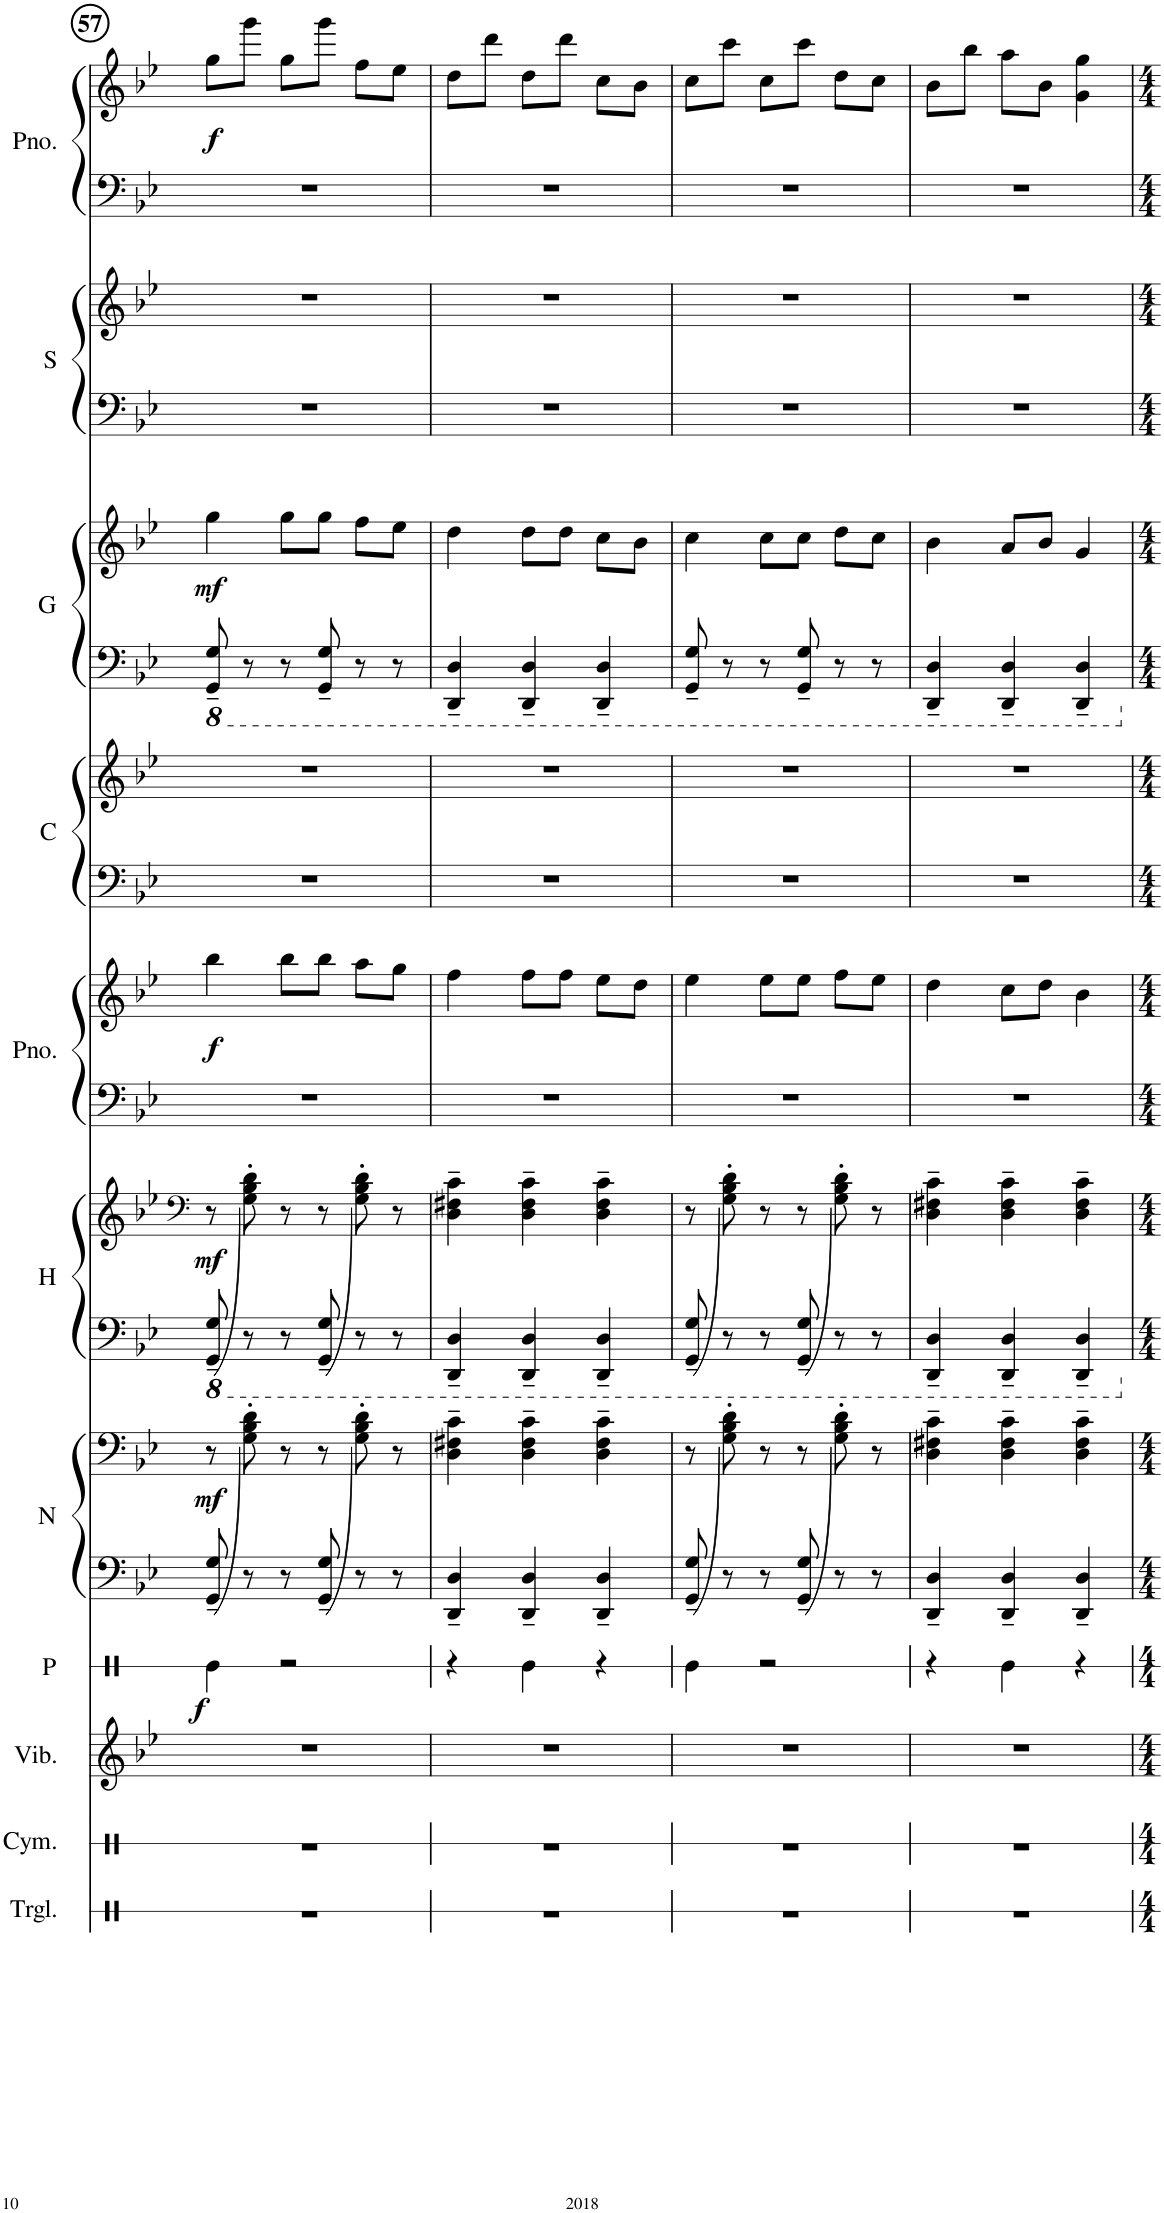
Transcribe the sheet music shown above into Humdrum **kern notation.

**kern	**kern	**kern	**kern	**dynam	**kern	**kern	**dynam	**kern	**kern	**dynam	**kern	**kern	**dynam	**kern	**kern	**kern	**kern	**dynam	**kern	**kern	**kern	**kern	**dynam
*part11	*part10	*part9	*part8	*part8	*part7	*part7	*part7	*part6	*part6	*part6	*part5	*part5	*part5	*part4	*part4	*part3	*part3	*part3	*part2	*part2	*part1	*part1	*part1
*staff18	*staff17	*staff16	*staff15	*staff15	*staff14	*staff13	*staff13/14	*staff12	*staff11	*staff11/12	*staff10	*staff9	*staff9/10	*staff8	*staff7	*staff6	*staff5	*staff5/6	*staff4	*staff3	*staff2	*staff1	*staff1/2
*I"Triangle	*I"Cymbal	*I"Vibraphone	*I"Panda	*	*I"Nate?	*	*	*I"Makeup Cake	*	*	*I"Piano	*	*	*I"Wyoming	*	*I"Dumb One	*	*	*I"SANTA!	*	*I"Piano	*	*
*I'Trgl.	*I'Cym.	*I'Vib.	*I'P	*	*I'N	*	*	*	*	*	*I'Pno.	*	*	*	*	*	*	*	*I'S	*	*I'Pno.	*	*
!!LO:PB:g=z
*clefX	*clefX	*clefG2	*clefX	*	*clefF4	*clefF4	*	*clefF4	*clefF4	*	*clefF4	*clefG2	*	*clefF4	*clefG2	*clefF4	*clefG2	*	*clefF4	*clefG2	*clefF4	*clefG2	*
*k[]	*k[]	*k[b-e-]	*k[]	*	*k[b-e-]	*k[b-e-]	*	*k[b-e-]	*k[b-e-]	*	*k[b-e-]	*k[b-e-]	*	*k[b-e-]	*k[b-e-]	*k[b-e-]	*k[b-e-]	*	*k[b-e-]	*k[b-e-]	*k[b-e-]	*k[b-e-]	*
*M3/4	*M3/4	*M3/4	*M3/4	*	*M3/4	*M3/4	*	*M3/4	*M3/4	*	*M3/4	*M3/4	*	*M3/4	*M3/4	*M3/4	*M3/4	*	*M3/4	*M3/4	*M3/4	*M3/4	*
*	*	*	*	*	*	*	*	*8ba	*	*	*	*	*	*	*	*	*	*	*	*	*	*	*
*	*	*	*	*	*	*	*	*	*	*	*	*	*	*	*	*8ba	*	*	*	*	*	*	*
=57	=57	=57	=57	=57	=57	=57	=57	=57	=57	=57	=57	=57	=57	=57	=57	=57	=57	=57	=57	=57	=57	=57	=57
!	!	!	!	!LO:DY:b	!	!	!LO:DY:b	!	!	!LO:DY:b	!	!	!LO:DY:b	!	!	!	!	!LO:DY:b	!	!	!	!	!LO:DY:b
2.r	2.r	2.r	4Re\	f	(8GG/~ 8G/~	8r	mf	(8GGG/~ 8GG/~	8r	mf	2.r	4bb-\	f	2.r	2.r	8GGG/~ 8GG/~	4gg\	mf	2.r	2.r	2.r	8gg\L	f
.	.	.	.	.	8r	8G\' 8B-\' 8d\'	.	8r	(8G\' 8B-\' 8d\'	.	.	.	.	.	.	8r	.	.	.	.	.	8ggg\J	.
.	.	.	2r	.	8r	8r	.	8r	8r	.	.	8bb-\L	.	.	.	8r	8gg\L	.	.	.	.	8gg\L	.
.	.	.	.	.	(8GG/~ 8G/~	8r	.	(8GGG/~ 8GG/~	8r	.	.	8bb-\J	.	.	.	8GGG/~ 8GG/~	8gg\J	.	.	.	.	8ggg\J	.
.	.	.	.	.	8r	8G\' 8B-\' 8d\'	.	8r	(8G\' 8B-\' 8d\'	.	.	8aa\L	.	.	.	8r	8ff\L	.	.	.	.	8ff\L	.
.	.	.	.	.	8r	8r	.	8r	8r	.	.	8gg\J	.	.	.	8r	8ee-\J	.	.	.	.	8ee-\J	.
=58	=58	=58	=58	=58	=58	=58	=58	=58	=58	=58	=58	=58	=58	=58	=58	=58	=58	=58	=58	=58	=58	=58	=58
2.r	2.r	2.r	4r	.	4DD/~ 4D/~	4D\~ 4F#X\~ 4c\~	.	4DDD/~ 4DD/~	4D\~ 4F#X\~ 4c\~	.	2.r	4ff\	.	2.r	2.r	4DDD/~ 4DD/~	4dd\	.	2.r	2.r	2.r	8dd\L	.
.	.	.	.	.	.	.	.	.	.	.	.	.	.	.	.	.	.	.	.	.	.	8ddd\J	.
.	.	.	4Re\	.	4DD/~ 4D/~	4D\~ 4F#\~ 4c\~	.	4DDD/~ 4DD/~	4D\~ 4F#\~ 4c\~	.	.	8ff\L	.	.	.	4DDD/~ 4DD/~	8dd\L	.	.	.	.	8dd\L	.
.	.	.	.	.	.	.	.	.	.	.	.	8ff\J	.	.	.	.	8dd\J	.	.	.	.	8ddd\J	.
.	.	.	4r	.	4DD/~ 4D/~	4D\~ 4F#\~ 4c\~	.	4DDD/~ 4DD/~	4D\~ 4F#\~ 4c\~	.	.	8ee-\L	.	.	.	4DDD/~ 4DD/~	8cc\L	.	.	.	.	8cc\L	.
.	.	.	.	.	.	.	.	.	.	.	.	8dd\J	.	.	.	.	8b-\J	.	.	.	.	8b-\J	.
=59	=59	=59	=59	=59	=59	=59	=59	=59	=59	=59	=59	=59	=59	=59	=59	=59	=59	=59	=59	=59	=59	=59	=59
2.r	2.r	2.r	4Re\	.	8GG/~ 8G/~	8r	.	8GGG/~ 8GG/~	8r	.	2.r	4ee-\	.	2.r	2.r	8GGG/~ 8GG/~	4cc\	.	2.r	2.r	2.r	8cc\L	.
.	.	.	.	.	8r	8G\' 8B-\' 8d\')	.	8r	8G\' 8B-\' 8d\')	.	.	.	.	.	.	8r	.	.	.	.	.	8ccc\J	.
.	.	.	2r	.	8r	8r	.	8r	8r	.	.	8ee-\L	.	.	.	8r	8cc\L	.	.	.	.	8cc\L	.
.	.	.	.	.	8GG/~ 8G/~	8r	.	8GGG/~ 8GG/~	8r	.	.	8ee-\J	.	.	.	8GGG/~ 8GG/~	8cc\J	.	.	.	.	8ccc\J	.
.	.	.	.	.	8r	8G\' 8B-\' 8d\')	.	8r	8G\' 8B-\' 8d\')	.	.	8ff\L	.	.	.	8r	8dd\L	.	.	.	.	8dd\L	.
.	.	.	.	.	8r	8r	.	8r	8r	.	.	8ee-\J	.	.	.	8r	8cc\J	.	.	.	.	8cc\J	.
=60	=60	=60	=60	=60	=60	=60	=60	=60	=60	=60	=60	=60	=60	=60	=60	=60	=60	=60	=60	=60	=60	=60	=60
2.r	2.r	2.r	4r	.	4DD/~ 4D/~	4D\~ 4F#X\~ 4c\~	.	4DDD/~ 4DD/~	4D\~ 4F#X\~ 4c\~	.	2.r	4dd\	.	2.r	2.r	4DDD/~ 4DD/~	4b-\	.	2.r	2.r	2.r	8b-\L	.
.	.	.	.	.	.	.	.	.	.	.	.	.	.	.	.	.	.	.	.	.	.	8bb-\J	.
.	.	.	4Re\	.	4DD/~ 4D/~	4D\~ 4F#\~ 4c\~	.	4DDD/~ 4DD/~	4D\~ 4F#\~ 4c\~	.	.	8cc\L	.	.	.	4DDD/~ 4DD/~	8a/L	.	.	.	.	8aa\L	.
.	.	.	.	.	.	.	.	.	.	.	.	8dd\J	.	.	.	.	8b-/J	.	.	.	.	8b-\J	.
.	.	.	4r	.	4DD/~ 4D/~	4D\~ 4F#\~ 4c\~	.	4DDD/~ 4DD/~	4D\~ 4F#\~ 4c\~	.	.	4b-\	.	.	.	4DDD/~ 4DD/~	4g/	.	.	.	.	4g\ 4gg\	.
*	*	*	*	*	*	*	*	*X8ba	*	*	*	*	*	*	*	*	*	*	*	*	*	*	*
*	*	*	*	*	*	*	*	*	*	*	*	*	*	*	*	*X8ba	*	*	*	*	*	*	*
=	=	=	=	=	=	=	=	=	=	=	=	=	=	=	=	=	=	=	=	=	=	=	=
*-	*-	*-	*-	*-	*-	*-	*-	*-	*-	*-	*-	*-	*-	*-	*-	*-	*-	*-	*-	*-	*-	*-	*-
